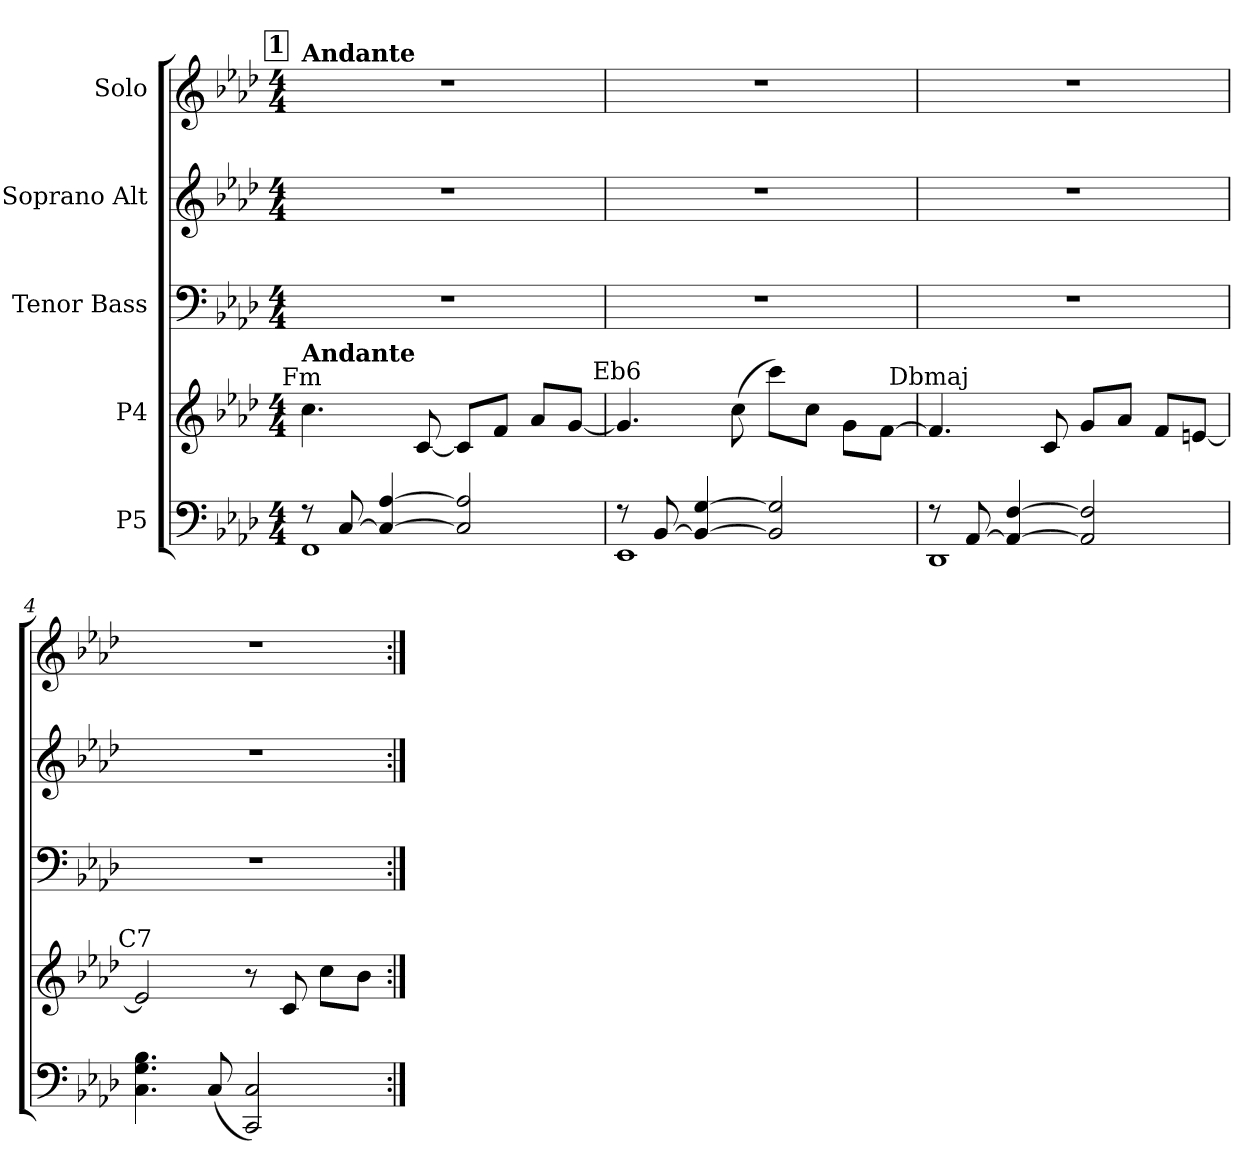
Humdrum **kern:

**kern	**kern	**kern	**kern	**kern
*part5	*part4	*part3	*part2	*part1
*staff5	*staff4	*staff3	*staff2	*staff1
*I"P5	*I"P4	*I"Tenor Bass	*I"Soprano Alt	*I"Solo
!!LO:PB:g=z
*clefF4	*clefG2	*clefF4	*clefG2	*clefG2
*k[b-e-a-d-]	*k[b-e-a-d-]	*k[b-e-a-d-]	*k[b-e-a-d-]	*k[b-e-a-d-]
*A-:	*A-:	*A-:	*A-:	*A-:
*M4/4	*M4/4	*M4/4	*M4/4	*M4/4
*MM80	*MM80	*MM80	*MM80	*MM80
!!LO:REH:place=s1:B:color=#000000:enc=box:fs=13.8375:t=1
=1	=1	=1	=1	=1
*^	*	*	*	*
!	!	!	!	!	!LO:TX:a:B:t=Andante
!	!	!LO:TX:a:cj:t=Fm	!	!	!
!	!	!LO:TX:a:B:t=Andante	!	!	!
8r	1FFi	4.cci\	1r	1r	1r
[>8Ci/	.	.	.	.	.
4Ci/_> [>4A-i	.	.	.	.	.
.	.	[<8ci/	.	.	.
2Ci/] 2A-i]	.	8ci/L]	.	.	.
.	.	8fi/J	.	.	.
.	.	8a-i/L	.	.	.
.	.	[<8gi/J	.	.	.
=2	=2	=2	=2	=2	=2
!	!	!LO:TX:a:cj:t=Eb6	!	!	!
8r	1EE-i	4.gi/]	1r	1r	1r
[>8BB-i/	.	.	.	.	.
4BB-i/_> [>4Gi	.	.	.	.	.
.	.	(8cci\	.	.	.
2BB-i/] 2Gi]	.	8ccci\L)	.	.	.
.	.	8cci\J	.	.	.
.	.	8gi\L	.	.	.
.	.	[>8fi\J	.	.	.
=3	=3	=3	=3	=3	=3
!	!	!LO:TX:a:cj:t=Dbmaj	!	!	!
8r	1DD-i	4.fi/]	1r	1r	1r
[>8AA-i/	.	.	.	.	.
4AA-i/_> [>4Fi	.	.	.	.	.
.	.	8ci/	.	.	.
2AA-i/] 2Fi]	.	8gi/L	.	.	.
.	.	8a-i/J	.	.	.
.	.	8fi/L	.	.	.
.	.	[<8eni/J	.	.	.
*v	*v	*	*	*	*
=4	=4	=4	=4	=4
!	!LO:TX:a:cj:t=C7	!	!	!
4.Ci\ 4.Gi 4.B-i	2ei/]	1r	1r	1r
(8Ci/	.	.	.	.
2CCi/ 2Ci)	8r	.	.	.
.	8ci/	.	.	.
.	8cci\L	.	.	.
.	8b-i\J	.	.	.
=:|!	=:|!	=:|!	=:|!	=:|!
*-	*-	*-	*-	*-
